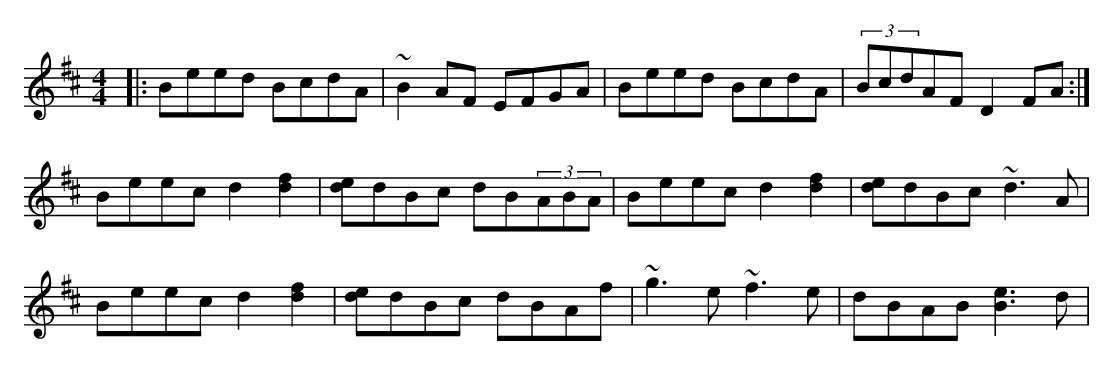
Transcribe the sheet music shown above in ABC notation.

X:1
M:4/4
K:Edor
|:Beed BcdA|~B2AF EFGA|Beed BcdA|(3BcdAF D2FA:|
Beec d2 [.d2.f2]|[de]dBc dB(3ABA|Beec d2 [.d2.f2]|[de]dBc ~d3A|
Beec d2[.d2.f2]|[de]dBc dBAf|~g3e ~f3e|dBAB [B3e3]d|
